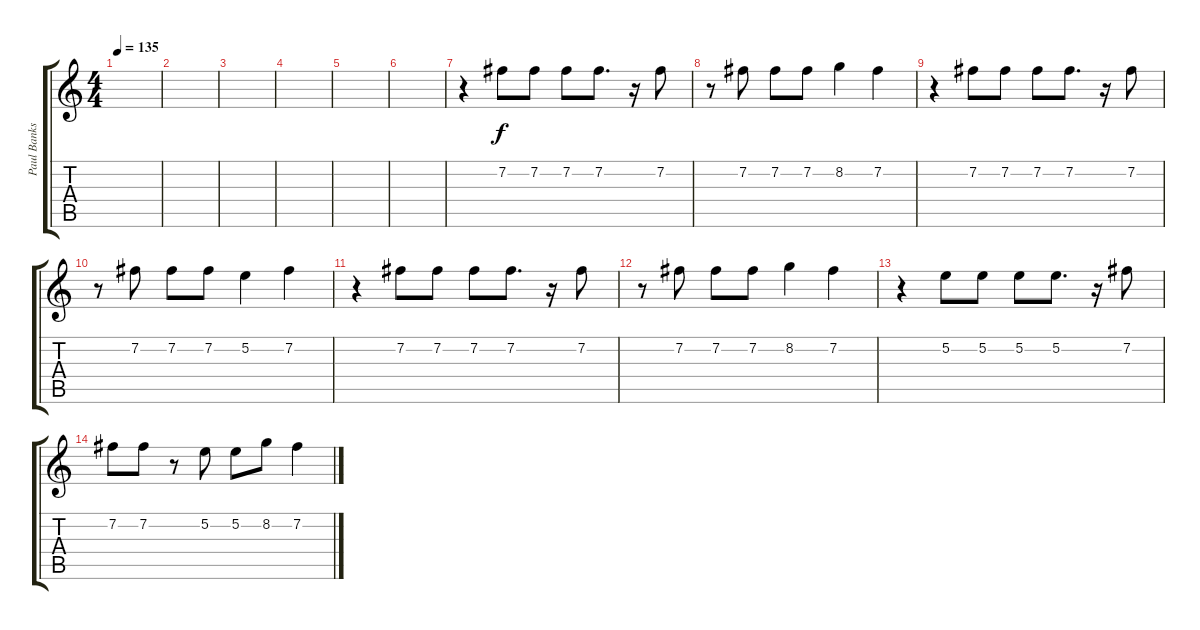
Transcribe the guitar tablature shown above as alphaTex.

\track ("Paul Banks" "Paul Banks") {instrument overdrivenguitar}
\staff {score tabs}
\tuning (E4 B3 G3 D3 A2 E2) {hide}
\ts (4 4)
\tempo 135
\clef g2
\ks c
|
|
|
|
|
|
r.4 7.2.8 7.2.8 7.2.8 7.2.8{d} r.16 7.2.8 |
r.8 7.2.8 7.2.8 7.2.8 8.2.4 7.2.4 |
r.4 7.2.8 7.2.8 7.2.8 7.2.8{d} r.16 7.2.8 |
r.8 7.2.8 7.2.8 7.2.8 5.2.4 7.2.4 |
r.4 7.2.8 7.2.8 7.2.8 7.2.8{d} r.16 7.2.8 |
r.8 7.2.8 7.2.8 7.2.8 8.2.4 7.2.4 |
r.4 5.2.8 5.2.8 5.2.8 5.2.8{d} r.16 7.2.8 |
7.2.8 7.2.8 r.8 5.2.8 5.2.8 8.2.8 7.2.4
